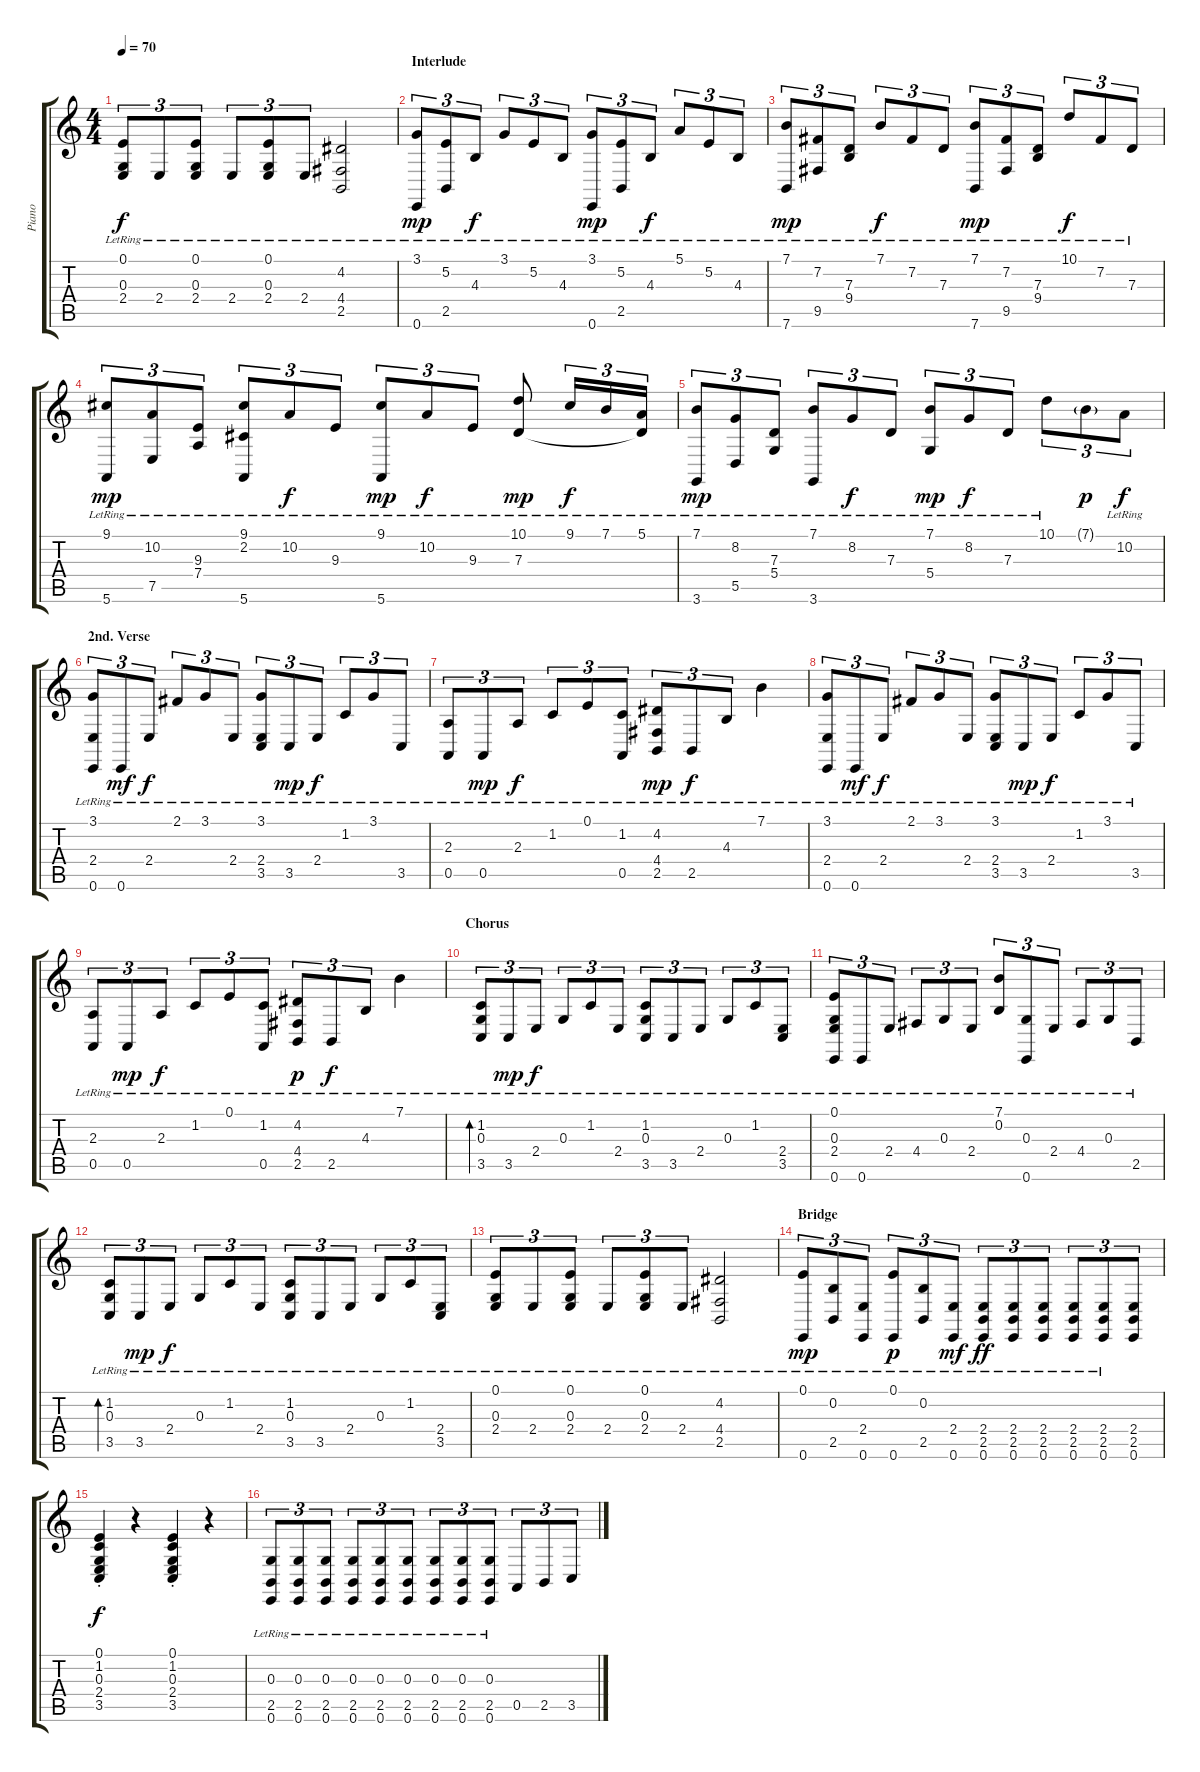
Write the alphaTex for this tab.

\track ("Piano" "Piano") {instrument acousticgrandpiano}
\staff {score tabs}
\tuning (E4 B3 G3 D3 A2 E2) {hide}
\ts (4 4)
\tempo 70
\clef g2
\ks c
(0.1{lr} 0.3{lr} 2.4{lr}).8{tu (3 2) dy f} 2.4{lr}.8{tu (3 2)} (0.1{lr} 0.3{lr} 2.4{lr}).8{tu (3 2)} 2.4{lr}.8{tu (3 2)} (0.1{lr} 0.3{lr} 2.4{lr}).8{tu (3 2)} 2.4{lr}.8{tu (3 2)} (4.2{lr} 4.4{lr} 2.5{lr}).2 |
\section ("" "Interlude")
(3.1{lr} 0.6{lr}).8{tu (3 2) dy mp} (5.2{lr} 2.5{lr}).8{tu (3 2)} 4.3{lr}.8{tu (3 2) dy f} 3.1{lr}.8{tu (3 2)} 5.2{lr}.8{tu (3 2)} 4.3{lr}.8{tu (3 2)} (3.1{lr} 0.6{lr}).8{tu (3 2) dy mp} (5.2{lr} 2.5{lr}).8{tu (3 2)} 4.3{lr}.8{tu (3 2) dy f} 5.1{lr}.8{tu (3 2)} 5.2{lr}.8{tu (3 2)} 4.3{lr}.8{tu (3 2)} |
(7.1{lr} 7.6{lr}).8{tu (3 2) dy mp} (7.2{lr} 9.5{lr}).8{tu (3 2)} (7.3{lr} 9.4{lr}).8{tu (3 2)} 7.1{lr}.8{tu (3 2) dy f} 7.2{lr}.8{tu (3 2)} 7.3{lr}.8{tu (3 2)} (7.1{lr} 7.6{lr}).8{tu (3 2) dy mp} (7.2{lr} 9.5{lr}).8{tu (3 2)} (7.3{lr} 9.4{lr}).8{tu (3 2)} 10.1{lr}.8{tu (3 2) dy f} 7.2{lr}.8{tu (3 2)} 7.3{lr}.8{tu (3 2)} |
(9.1{lr} 5.6{lr}).8{tu (3 2) dy mp} (10.2{lr} 7.5{lr}).8{tu (3 2)} (9.3{lr} 7.4{lr}).8{tu (3 2)} (9.1{lr} 2.2{lr} 5.6{lr}).8{tu (3 2)} 10.2{lr}.8{tu (3 2) dy f} 9.3{lr}.8{tu (3 2)} (9.1{lr} 5.6{lr}).8{tu (3 2) dy mp} 10.2{lr}.8{tu (3 2) dy f} 9.3{lr}.8{tu (3 2)} (10.1{lr} 7.3{lr}).8{dy mp} 9.1{lr}.16{tu (3 2) dy f} 7.1{lr}.16{tu (3 2)} (5.1{lr} 7.3{t}).16{tu (3 2)} |
(7.1{lr} 3.6{lr}).8{tu (3 2) dy mp} (8.2{lr} 5.5{lr}).8{tu (3 2)} (7.3{lr} 5.4{lr}).8{tu (3 2)} (7.1{lr} 3.6{lr}).8{tu (3 2)} 8.2{lr}.8{tu (3 2) dy f} 7.3{lr}.8{tu (3 2)} (7.1{lr} 5.4{lr}).8{tu (3 2) dy mp} 8.2{lr}.8{tu (3 2) dy f} 7.3{lr}.8{tu (3 2)} 10.1{lr}.8{tu (3 2)} 7.1{g}.8{tu (3 2) dy p} 10.2{lr}.8{tu (3 2) dy f} |
\section ("" "2nd. Verse")
(3.1{lr} 2.4{lr} 0.6{lr}).8{tu (3 2)} 0.6{lr}.8{tu (3 2) dy mf} 2.4{lr}.8{tu (3 2) dy f} 2.1{lr}.8{tu (3 2)} 3.1{lr}.8{tu (3 2)} 2.4{lr}.8{tu (3 2)} (3.1{lr} 2.4{lr} 3.5{lr}).8{tu (3 2)} 3.5{lr}.8{tu (3 2) dy mp} 2.4{lr}.8{tu (3 2) dy f} 1.2{lr}.8{tu (3 2)} 3.1{lr}.8{tu (3 2)} 3.5{lr}.8{tu (3 2)} |
(2.3{lr} 0.5{lr}).8{tu (3 2)} 0.5{lr}.8{tu (3 2) dy mp} 2.3{lr}.8{tu (3 2) dy f} 1.2{lr}.8{tu (3 2)} 0.1{lr}.8{tu (3 2)} (1.2{lr} 0.5{lr}).8{tu (3 2)} (4.2{lr} 4.4{lr} 2.5{lr}).8{tu (3 2) dy mp} 2.5{lr}.8{tu (3 2) dy f} 4.3{lr}.8{tu (3 2)} 7.1{lr}.4 |
(3.1{lr} 2.4{lr} 0.6{lr}).8{tu (3 2)} 0.6{lr}.8{tu (3 2) dy mf} 2.4{lr}.8{tu (3 2) dy f} 2.1{lr}.8{tu (3 2)} 3.1{lr}.8{tu (3 2)} 2.4{lr}.8{tu (3 2)} (3.1{lr} 2.4{lr} 3.5{lr}).8{tu (3 2)} 3.5{lr}.8{tu (3 2) dy mp} 2.4{lr}.8{tu (3 2) dy f} 1.2{lr}.8{tu (3 2)} 3.1{lr}.8{tu (3 2)} 3.5{lr}.8{tu (3 2)} |
(2.3{lr} 0.5{lr}).8{tu (3 2)} 0.5{lr}.8{tu (3 2) dy mp} 2.3{lr}.8{tu (3 2) dy f} 1.2{lr}.8{tu (3 2)} 0.1{lr}.8{tu (3 2)} (1.2{lr} 0.5{lr}).8{tu (3 2)} (4.2{lr} 4.4{lr} 2.5{lr}).8{tu (3 2) dy p} 2.5{lr}.8{tu (3 2) dy f} 4.3{lr}.8{tu (3 2)} 7.1{lr}.4 |
\section ("" "Chorus")
(1.2{lr} 0.3{lr} 3.5{lr}).8{tu (3 2) bd 120} 3.5{lr}.8{tu (3 2) dy mp} 2.4{lr}.8{tu (3 2) dy f} 0.3{lr}.8{tu (3 2)} 1.2{lr}.8{tu (3 2)} 2.4{lr}.8{tu (3 2)} (1.2{lr} 0.3{lr} 3.5{lr}).8{tu (3 2)} 3.5{lr}.8{tu (3 2)} 2.4{lr}.8{tu (3 2)} 0.3{lr}.8{tu (3 2)} 1.2{lr}.8{tu (3 2)} (2.4{lr} 3.5{lr}).8{tu (3 2)} |
(0.1{lr} 0.3{lr} 2.4{lr} 0.6{lr}).8{tu (3 2)} 0.6{lr}.8{tu (3 2)} 2.4{lr}.8{tu (3 2)} 4.4{lr}.8{tu (3 2)} 0.3{lr}.8{tu (3 2)} 2.4{lr}.8{tu (3 2)} (7.1{lr} 0.2{lr}).8{tu (3 2)} (0.3{lr} 0.6{lr}).8{tu (3 2)} 2.4{lr}.8{tu (3 2)} 4.4{lr}.8{tu (3 2)} 0.3{lr}.8{tu (3 2)} 2.5{lr}.8{tu (3 2)} |
(1.2{lr} 0.3{lr} 3.5{lr}).8{tu (3 2) bd 120} 3.5{lr}.8{tu (3 2) dy mp} 2.4{lr}.8{tu (3 2) dy f} 0.3{lr}.8{tu (3 2)} 1.2{lr}.8{tu (3 2)} 2.4{lr}.8{tu (3 2)} (1.2{lr} 0.3{lr} 3.5{lr}).8{tu (3 2)} 3.5{lr}.8{tu (3 2)} 2.4{lr}.8{tu (3 2)} 0.3{lr}.8{tu (3 2)} 1.2{lr}.8{tu (3 2)} (2.4{lr} 3.5{lr}).8{tu (3 2)} |
(0.1{lr} 0.3{lr} 2.4{lr}).8{tu (3 2)} 2.4{lr}.8{tu (3 2)} (0.1{lr} 0.3{lr} 2.4{lr}).8{tu (3 2)} 2.4{lr}.8{tu (3 2)} (0.1{lr} 0.3{lr} 2.4{lr}).8{tu (3 2)} 2.4{lr}.8{tu (3 2)} (4.2{lr} 4.4{lr} 2.5{lr}).2 |
\section ("" "Bridge")
(0.1{lr} 0.6{lr}).8{tu (3 2) dy mp} (0.2{lr} 2.5{lr}).8{tu (3 2)} (2.4{lr} 0.6{lr}).8{tu (3 2)} (0.1{lr} 0.6{lr}).8{tu (3 2) dy p} (0.2{lr} 2.5{lr}).8{tu (3 2)} (2.4{lr} 0.6{lr}).8{tu (3 2) dy mf} (2.4{lr} 2.5{lr} 0.6{lr}).8{tu (3 2) dy ff} (2.4{lr} 2.5{lr} 0.6{lr}).8{tu (3 2)} (2.4{lr} 2.5{lr} 0.6{lr}).8{tu (3 2)} (2.4{lr} 2.5{lr} 0.6{lr}).8{tu (3 2)} (2.4{lr} 2.5{lr} 0.6{lr}).8{tu (3 2)} (2.4 2.5 0.6).8{tu (3 2)} |
(0.1{st} 1.2{st} 0.3{st} 2.4{st} 3.5{st}).4{dy f} r.4 (0.1{st} 1.2{st} 0.3{st} 2.4{st} 3.5{st}).4 r.4 |
(0.3{lr} 2.5{lr} 0.6{lr}).8{tu (3 2)} (0.3{lr} 2.5{lr} 0.6{lr}).8{tu (3 2)} (0.3{lr} 2.5{lr} 0.6{lr}).8{tu (3 2)} (0.3{lr} 2.5{lr} 0.6{lr}).8{tu (3 2)} (0.3{lr} 2.5{lr} 0.6{lr}).8{tu (3 2)} (0.3{lr} 2.5{lr} 0.6{lr}).8{tu (3 2)} (0.3{lr} 2.5{lr} 0.6{lr}).8{tu (3 2)} (0.3{lr} 2.5{lr} 0.6{lr}).8{tu (3 2)} (0.3{lr} 2.5{lr} 0.6{lr}).8{tu (3 2)} 0.5.8{tu (3 2)} 2.5.8{tu (3 2)} 3.5.8{tu (3 2)}
